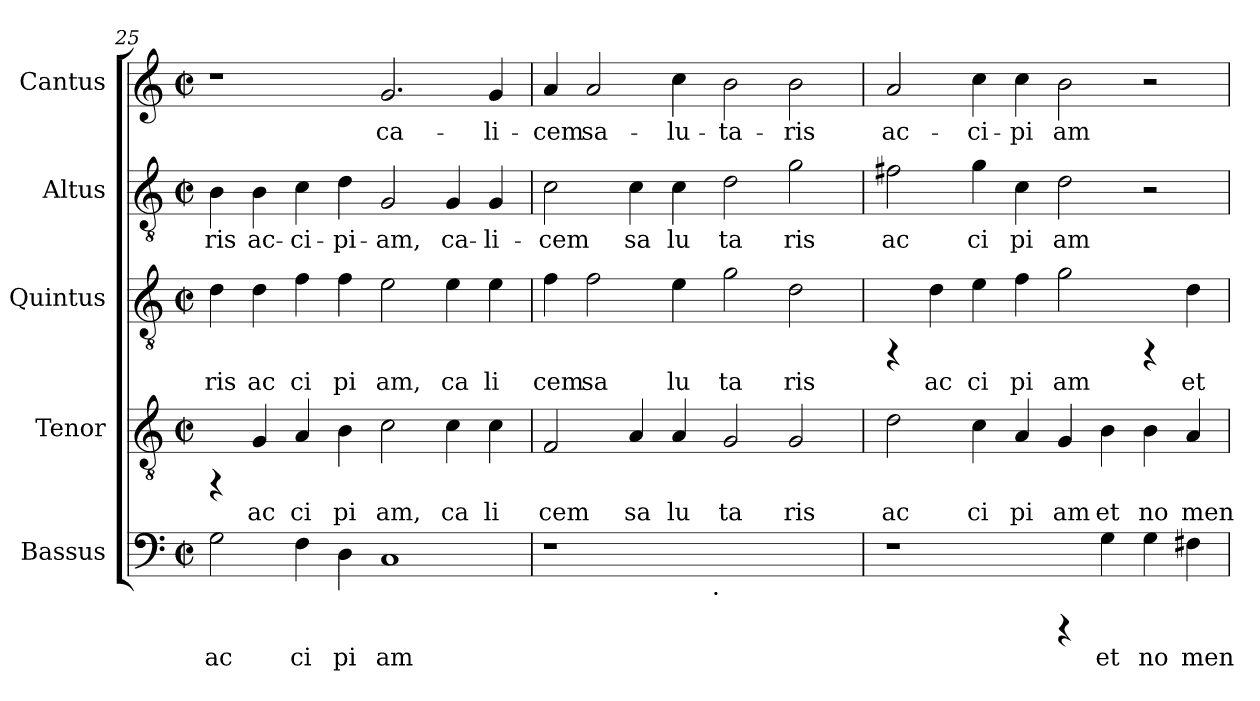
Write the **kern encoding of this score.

**kern	**text	**kern	**text	**kern	**text	**kern	**text	**kern	**text
*part5	*part5	*part4	*part4	*part3	*part3	*part2	*part2	*part1	*part1
*staff5	*staff5	*staff4	*staff4	*staff3	*staff3	*staff2	*staff2	*staff1	*staff1
*I"Bassus	*	*I"Tenor	*	*I"Quintus	*	*I"Altus	*	*I"Cantus	*
*clefF4	*	*clefGv2	*	*clefGv2	*	*clefGv2	*	*clefG2	*
*k[]	*	*k[]	*	*k[]	*	*k[]	*	*k[]	*
*C:	*	*C:	*	*C:	*	*C:	*	*C:	*
*M2/2	*	*M2/2	*	*M2/2	*	*M2/2	*	*M2/2	*
*met(c|)	*	*met(c|)	*	*met(c|)	*	*met(c|)	*	*met(c|)	*
=25	=25	=25	=25	=25	=25	=25	=25	=25	=25
!	!LO:LY:b:cj	!	!	!	!LO:LY:b:cj	!	!LO:LY:b:cj	!	!
2G\	ac	4rFF	.	4d\	ris	4B\	-ris	1r	.
!	!	!	!LO:LY:b:cj	!	!LO:LY:b:cj	!	!LO:LY:b:cj	!	!
.	.	4G/	ac	4d\	ac	4B\	ac-	.	.
!	!LO:LY:b:cj	!	!LO:LY:b:cj	!	!LO:LY:b:cj	!	!LO:LY:b:cj	!	!
4F\	ci	4A/	ci	4f\	ci	4c\	-ci-	.	.
!	!LO:LY:b:cj	!	!LO:LY:b:cj	!	!LO:LY:b:cj	!	!LO:LY:b:cj	!	!
4D\	pi	4B\	pi	4f\	pi	4d\	-pi-	.	.
!	!LO:LY:b:cj	!	!LO:LY:b:cj	!	!LO:LY:b:cj	!	!LO:LY:b:cj	!	!LO:LY:b:cj
1C	am	2c\	am,	2e\	am,	2G/	-am,	2.g/	ca-
!	!	!	!LO:LY:b:cj	!	!LO:LY:b:cj	!	!LO:LY:b:cj	!	!
.	.	4c\	ca	4e\	ca	4G/	ca-	.	.
!	!	!	!LO:LY:b:cj	!	!LO:LY:b:cj	!	!LO:LY:b:cj	!	!LO:LY:b:cj
.	.	4c\	li	4e\	li	4G/	-li-	4g/	-li-
!!LO:PB:g=z
=26	=26	=26	=26	=26	=26	=26	=26	=26	=26
!	!	!	!LO:LY:b:cj	!	!LO:LY:b:cj	!	!LO:LY:b:cj	!	!LO:LY:b:cj
*^	*	*	*	*	*	*	*	*	*
1r	2ryy	.	2F/	cem	4f\	cem	2c\	-cem	4a/	-cem
!	!	!	!	!	!	!LO:LY:b:cj	!	!	!	!LO:LY:b:cj
.	.	.	.	.	2f\	sa	.	.	2a/	sa-
!	!	!	!	!LO:LY:b:cj	!	!	!	!LO:LY:b:cj	!	!
.	4...ryy	.	4A/	sa	.	.	4c\	sa	.	.
!	!	!	!	!LO:LY:b:cj	!	!LO:LY:b:cj	!	!LO:LY:b:cj	!	!LO:LY:b:cj
.	.	.	4A/	lu	4e\	lu	4c\	lu	4cc\	-lu-
!	!LO:TX:b:t=.	!	!	!	!	!	!	!	!	!
.	1ryy	.	.	.	.	.	.	.	.	.
!	!	!	!	!LO:LY:b:cj	!	!LO:LY:b:cj	!	!LO:LY:b:cj	!	!LO:LY:b:cj
1ryy	.	.	2G/	ta	2g\	ta	2d\	ta	2b\	-ta-
!	!	!	!	!LO:LY:b:cj	!	!LO:LY:b:cj	!	!LO:LY:b:cj	!	!LO:LY:b:cj
.	.	.	2G/	ris	2d\	ris	2g\	ris	2b\	-ris
.	32ryy	.	.	.	.	.	.	.	.	.
=27	=27	=27	=27	=27	=27	=27	=27	=27	=27	=27
!	!	!	!	!LO:LY:b:cj	!	!	!	!LO:LY:b:cj	!	!LO:LY:b:cj
*v	*v	*	*	*	*	*	*	*	*	*
1r	.	2d\	ac	4rFF	.	2f#X\	ac	2a/	ac-
!	!	!	!	!	!LO:LY:b:cj	!	!	!	!
.	.	.	.	4d\	ac	.	.	.	.
!	!	!	!LO:LY:b:cj	!	!LO:LY:b:cj	!	!LO:LY:b:cj	!	!LO:LY:b:cj
.	.	4c\	ci	4e\	ci	4g\	ci	4cc\	-ci-
!	!	!	!LO:LY:b:cj	!	!LO:LY:b:cj	!	!LO:LY:b:cj	!	!LO:LY:b:cj
.	.	4A/	pi	4f\	pi	4c\	pi	4cc\	-pi
!	!	!	!LO:LY:b:cj	!	!LO:LY:b:cj	!	!LO:LY:b:cj	!	!LO:LY:b:cj
4rCCC	.	4G/	am	2g\	am	2d\	am	2b\	am
!	!LO:LY:b:cj	!	!LO:LY:b:cj	!	!	!	!	!	!
4G\	et	4B\	et	.	.	.	.	.	.
!	!LO:LY:b:cj	!	!LO:LY:b:cj	!	!	!	!	!	!
4G\	no	4B\	no	4rFF	.	2r	.	2r	.
!	!LO:LY:b:cj	!	!LO:LY:b:cj	!	!LO:LY:b:cj	!	!	!	!
4F#X\	men	4A/	men	4d\	et	.	.	.	.
=	=	=	=	=	=	=	=	=	=
*-	*-	*-	*-	*-	*-	*-	*-	*-	*-
